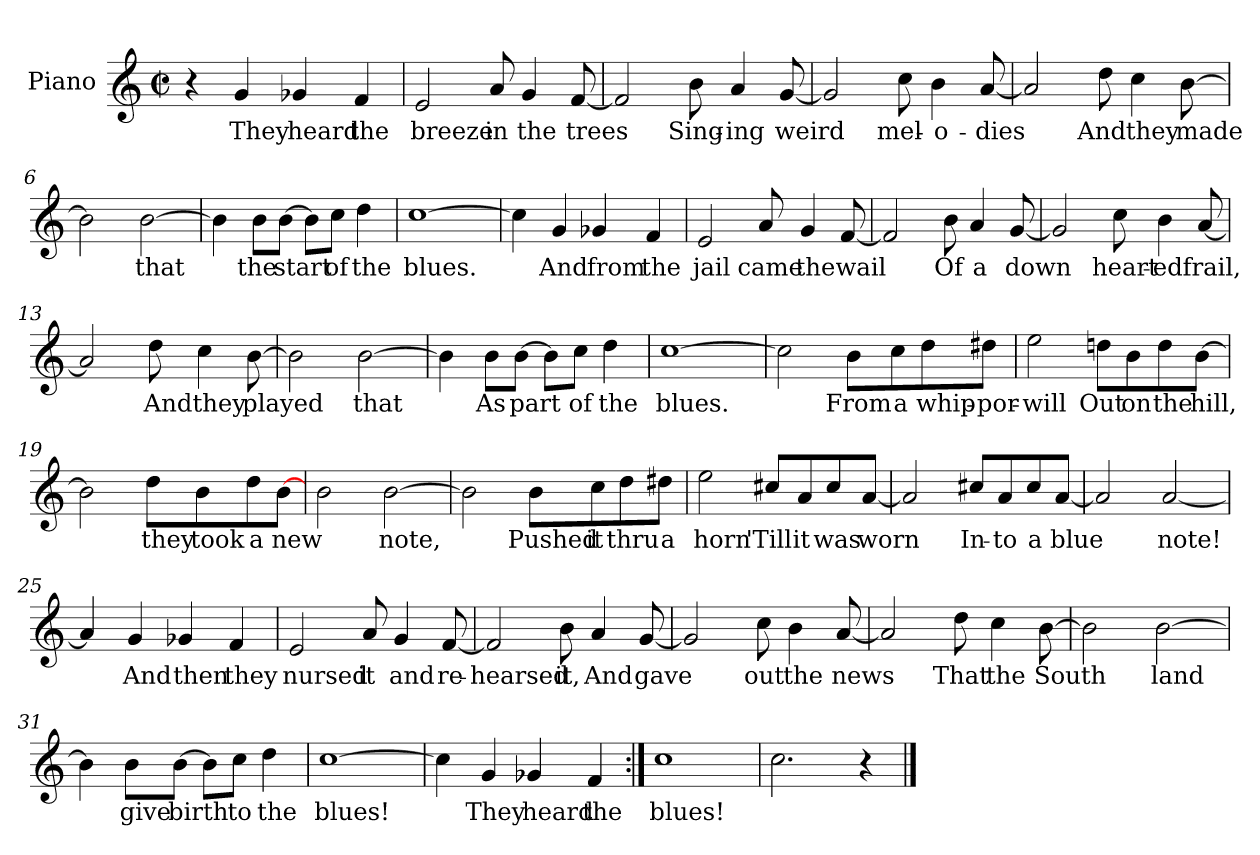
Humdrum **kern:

**kern	**text
*part1	*part1
*staff1	*staff1
*I"Piano	*
*I'Pno.	*
*clefG2	*
*k[]	*
*C:	*
*M2/2	*
*met(c|)	*
=1	=1
4r	.
4g/	They
4g-X/	heard
4f/	the
=2	=2
2e/	breeze
8a/	in
4g/	the
[8f/	trees
=3	=3
2f/]	.
8b\	Sing-
4a/	-ing
[8g/	weird
=4	=4
2g/]	.
8cc\	mel-
4b\	-o-
[8a/	-dies
!!LO:LB:g=z
=5	=5
2a/]	.
8dd\	And
4cc\	they
[8b\	made
=6	=6
2b\]	.
[2b\	that
=7	=7
4b\]	.
8b\L	the
[8b\J	start
8b\L]	.
8cc\J	of
4dd\	the
=8	=8
[1cc	blues.
=9	=9
4cc\]	.
4g/	And
4g-X/	from
4f/	the
!!LO:LB:g=z
=10	=10
2e/	jail
8a/	came
4g/	the
[8f/	wail
=11	=11
2f/]	.
8b\	Of
4a/	a
[8g/	down
=12	=12
2g/]	.
8cc\	heart-
4b\	-ed
[8a/	frail,
=13	=13
2a/]	.
8dd\	And
4cc\	they
[8b\	played
!!LO:LB:g=z
=14	=14
2b\]	.
[2b\	that
=15	=15
4b\]	.
8b\L	As
[8b\J	part
8b\L]	.
8cc\J	of
4dd\	the
=16	=16
[1cc	blues.
=17	=17
2cc\]	.
8b\L	From
8cc\	a
8dd\	whip-
8dd#X\J	-por-
!!LO:LB:g=z
=18	=18
2ee\	-will
8ddn\L	Out
8b\	on
8dd\	the
[8b\J	hill,
=19	=19
2b\]	.
8dd\L	they
8b\	took
8dd\	a
[8b\J	new
=20	=20
2b\	.
[2b\	note,
=21	=21
2b\]	.
8b\L	Pushed
8cc\	it
8dd\	thru
8dd#X\J	a
!!LO:LB:g=z
=22	=22
2ee\	horn
8cc#X/L	'Till
8a/	it
8cc#/	was
[8a/J	worn
=23	=23
2a/]	.
8cc#X/L	In-
8a/	-to
8cc#/	a
[8a/J	blue
=24	=24
2a/]	.
[2a/	note!
=25	=25
4a/]	.
4g/	And
4g-X/	then
4f/	they
!!LO:LB:g=z
=26	=26
2e/	nursed
8a/	it
4g/	and
[8f/	re-
=27	=27
2f/]	-hearsed
8b\	it,
4a/	And
[8g/	gave
=28	=28
2g/]	.
8cc\	out
4b\	the
[8a/	news
=29	=29
2a/]	.
8dd\	That
4cc\	the
[8b\	South
!!LO:LB:g=z
=30	=30
2b\]	.
[2b\	land
=31	=31
4b\]	.
8b\L	give
[8b\J	birth
8b\L]	.
8cc\J	to
4dd\	the
=32	=32
[1cc	blues!
=33	=33
4cc\]	.
4g/	They
4g-X/	heard
4f/	the
=34:|!	=34:|!
1cc	blues!
=35	=35
2.cc\	.
4r	.
==	==
*-	*-
